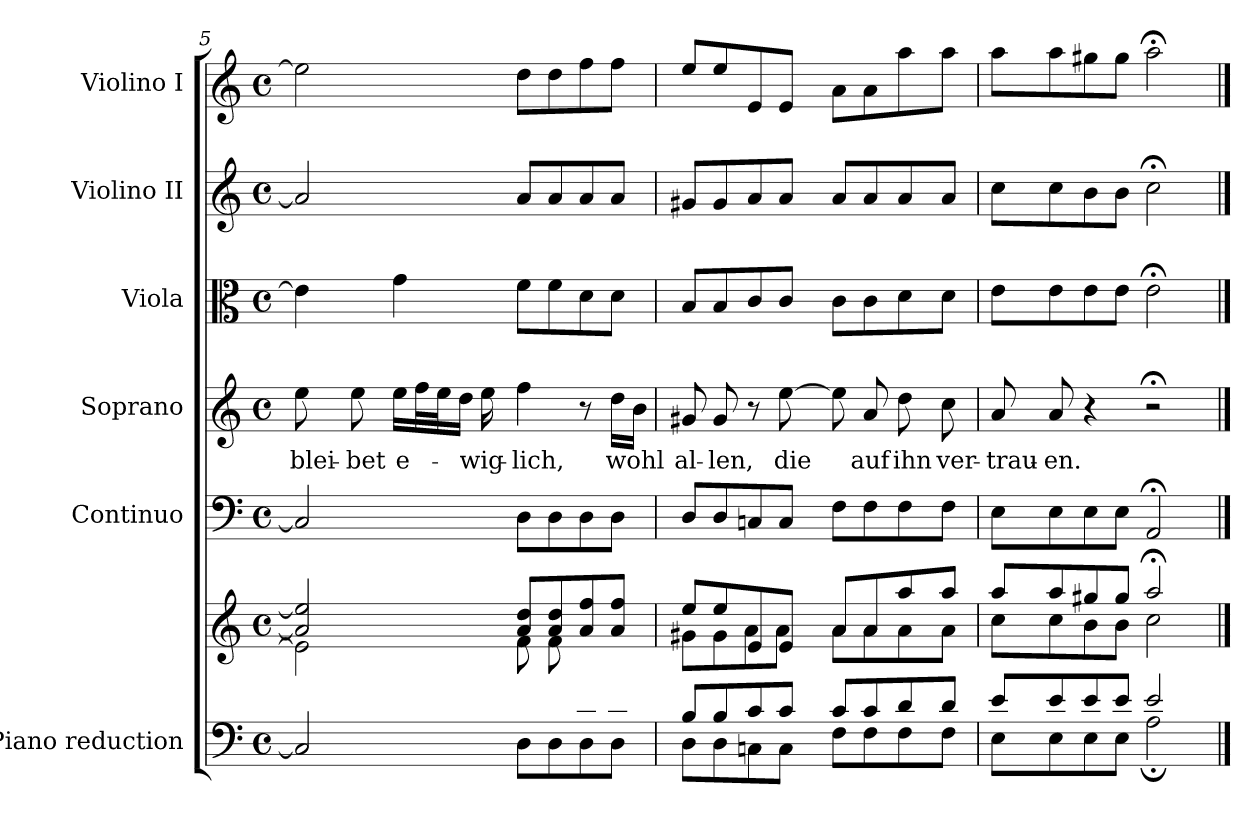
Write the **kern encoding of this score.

**kern	**kern	**kern	**kern	**text	**kern	**kern	**kern
*part6	*part6	*part5	*part4	*part4	*part3	*part2	*part1
*staff7	*staff6	*staff5	*staff4	*staff4	*staff3	*staff2	*staff1
*I"Piano reduction	*	*I"Continuo	*I"Soprano	*	*I"Viola	*I"Violino II	*I"Violino I
*I'Pno	*	*	*	*	*I'Vla	*I'Vln	*I'Vln
!!LO:LB:g=z
*clefF4	*clefG2	*clefF4	*clefG2	*	*clefC3	*clefG2	*clefG2
*k[]	*k[]	*k[]	*k[]	*	*k[]	*k[]	*k[]
*M4/4	*M4/4	*M4/4	*M4/4	*	*M4/4	*M4/4	*M4/4
*met(c)	*met(c)	*met(c)	*met(c)	*	*met(c)	*met(c)	*met(c)
=5	=5	=5	=5	=5	=5	=5	=5
*^	*^	*	*	*	*	*	*
!	!	!	!	!	!	!LO:LY:b	!	!	!
2.ryy	2C#/]	2a/] 2ee/]	2e\]	2C#/]	8ee\	blei-	4e\]	2a/]	2ee\]
!	!	!	!	!	!	!LO:LY:b	!	!	!
.	.	.	.	.	8ee\	-bet	.	.	.
!	!	!	!	!	!	!LO:LY:b	!	!	!
.	.	.	.	.	16ee\LL	e-	4g\	.	.
.	.	.	.	.	32ff\L	.	.	.	.
.	.	.	.	.	32ee\J	.	.	.	.
.	.	.	.	.	16dd\JJ	.	.	.	.
!	!	!	!	!	!	!LO:LY:b	!	!	!
.	.	.	.	.	16ee\	-wig-	.	.	.
!	!	!	!	!	!	!LO:LY:b	!	!	!
.	8D\L	8a/ 8dd/L	8f\L	8D\L	4ff\	-lich,	8f\L	8a/L	8dd\L
.	8D\	8a/ 8dd/	8f\	8D\	.	.	8f\	8a/	8dd\
8d/	8D\	8a/ 8ff/	4ryy	8D\	8r	.	8d\	8a/	8ff\
!	!	!	!	!	!	!LO:LY:b	!	!	!
8d/J	8D\J	8a/ 8ff/J	.	8D\J	16dd\LL	wohl	8d\J	8a/J	8ff\J
.	.	.	.	.	16b\JJ	.	.	.	.
=6	=6	=6	=6	=6	=6	=6	=6	=6	=6
!	!	!	!	!	!	!LO:LY:b	!	!	!
8B/L	8D\L	8ee/L	8g#X\L	8D/L	8g#X/	al-	8B/L	8g#X/L	8ee/L
!	!	!	!	!	!	!LO:LY:b	!	!	!
8B/	8D\	8ee/	8g#\	8D/	8g#/	-len,	8B/	8g#/	8ee/
8c/	8Cn\	8e/	8a\	8Cn/	8r	.	8c/	8a/	8e/
!	!	!	!	!	!	!LO:LY:b	!	!	!
8c/J	8C\J	8e/J	8a\J	8C/J	[8ee\	die	8c/J	8a/J	8e/J
8c/L	8F\L	8a/L	8a\L	8F\L	8ee\]	.	8c\L	8a/L	8a\L
!	!	!	!	!	!	!LO:LY:b	!	!	!
8c/	8F\	8a/	8a\	8F\	8a/	auf	8c\	8a/	8a\
!	!	!	!	!	!	!LO:LY:b	!	!	!
8d/	8F\	8aa/	8a\	8F\	8dd\	ihn	8d\	8a/	8aa\
!	!	!	!	!	!	!LO:LY:b	!	!	!
8d/J	8F\J	8aa/J	8a\J	8F\J	8cc\	ver-	8d\J	8a/J	8aa\J
=7	=7	=7	=7	=7	=7	=7	=7	=7	=7
!	!	!	!	!	!	!LO:LY:b	!	!	!
8e/L	8E\L	8aa/L	8cc\L	8E\L	8a/	-trau-	8e\L	8cc\L	8aa\L
!	!	!	!	!	!	!LO:LY:b	!	!	!
8e/	8E\	8aa/	8cc\	8E\	8a/	-en.	8e\	8cc\	8aa\
8e/	8E\	8gg#X/	8b\	8E\	4r	.	8e\	8b\	8gg#X\
8e/J	8E\J	8gg#/J	8b\J	8E\J	.	.	8e\J	8b\J	8gg#\J
2e/	2A;\	2aa;</	2cc\	2AA;</	2r;<	.	2e;<\	2cc;<\	2aa;<\
*v	*v	*	*	*	*	*	*	*	*
*	*v	*v	*	*	*	*	*	*
==	==	==	==	==	==	==	==
*-	*-	*-	*-	*-	*-	*-	*-
